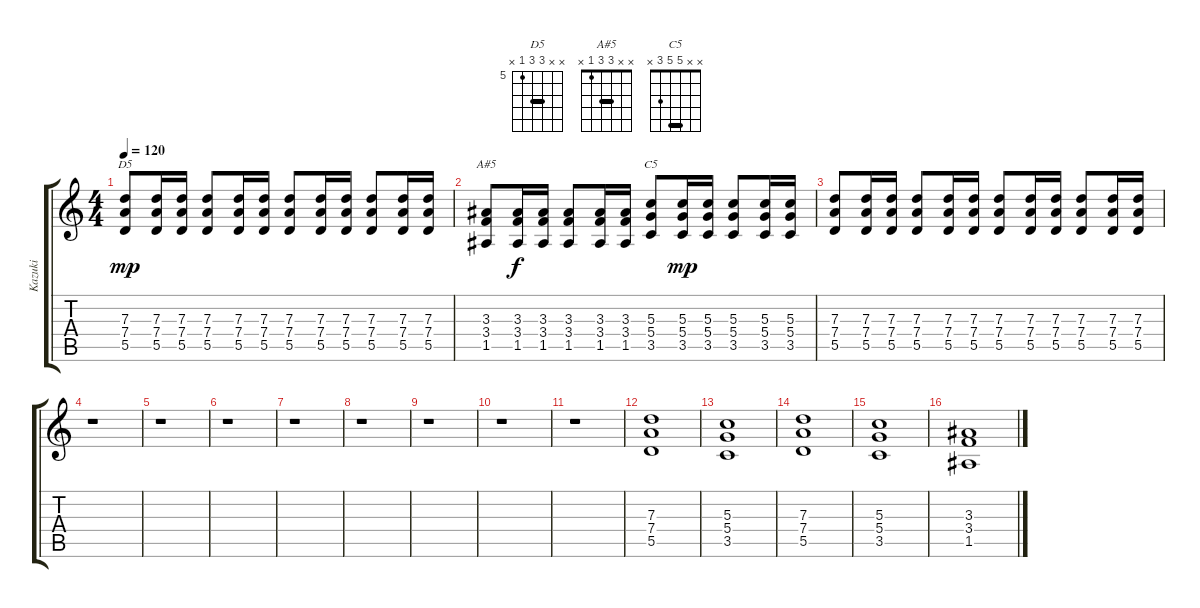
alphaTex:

\track ("Kazuki" "Kazuki") {instrument distortionguitar}
\staff {score tabs}
\tuning (E4 B3 G3 D3 A2 E2) {hide}
\chord ("D5" x x 7 7 5 x) {firstfret 5 barre 7}
\chord ("A#5" x x 3 3 1 x) {barre 3}
\chord ("C5" x x 5 5 3 x) {barre 5}
\ts (4 4)
\tempo 120
\clef g2
\ks c
(7.3 7.4 5.5).8{ch "D5" dy mp} (7.3 7.4 5.5).16 (7.3 7.4 5.5).16 (7.3 7.4 5.5).8 (7.3 7.4 5.5).16 (7.3 7.4 5.5).16 (7.3 7.4 5.5).8 (7.3 7.4 5.5).16 (7.3 7.4 5.5).16 (7.3 7.4 5.5).8 (7.3 7.4 5.5).16 (7.3 7.4 5.5).16 |
(3.3 3.4 1.5).8{ch "A#5"} (3.3 3.4 1.5).16{dy f} (3.3 3.4 1.5).16 (3.3 3.4 1.5).8 (3.3 3.4 1.5).16 (3.3 3.4 1.5).16 (5.3 5.4 3.5).8{ch "C5"} (5.3 5.4 3.5).16{dy mp} (5.3 5.4 3.5).16 (5.3 5.4 3.5).8 (5.3 5.4 3.5).16 (5.3 5.4 3.5).16 |
(7.3 7.4 5.5).8 (7.3 7.4 5.5).16 (7.3 7.4 5.5).16 (7.3 7.4 5.5).8 (7.3 7.4 5.5).16 (7.3 7.4 5.5).16 (7.3 7.4 5.5).8 (7.3 7.4 5.5).16 (7.3 7.4 5.5).16 (7.3 7.4 5.5).8 (7.3 7.4 5.5).16 (7.3 7.4 5.5).16 |
r.1 |
r.1 |
r.1 |
r.1 |
r.1 |
r.1 |
r.1 |
r.1 |
(7.3 7.4 5.5).1 |
(5.3 5.4 3.5).1 |
(7.3 7.4 5.5).1 |
(5.3 5.4 3.5).1 |
(3.3 3.4 1.5).1
